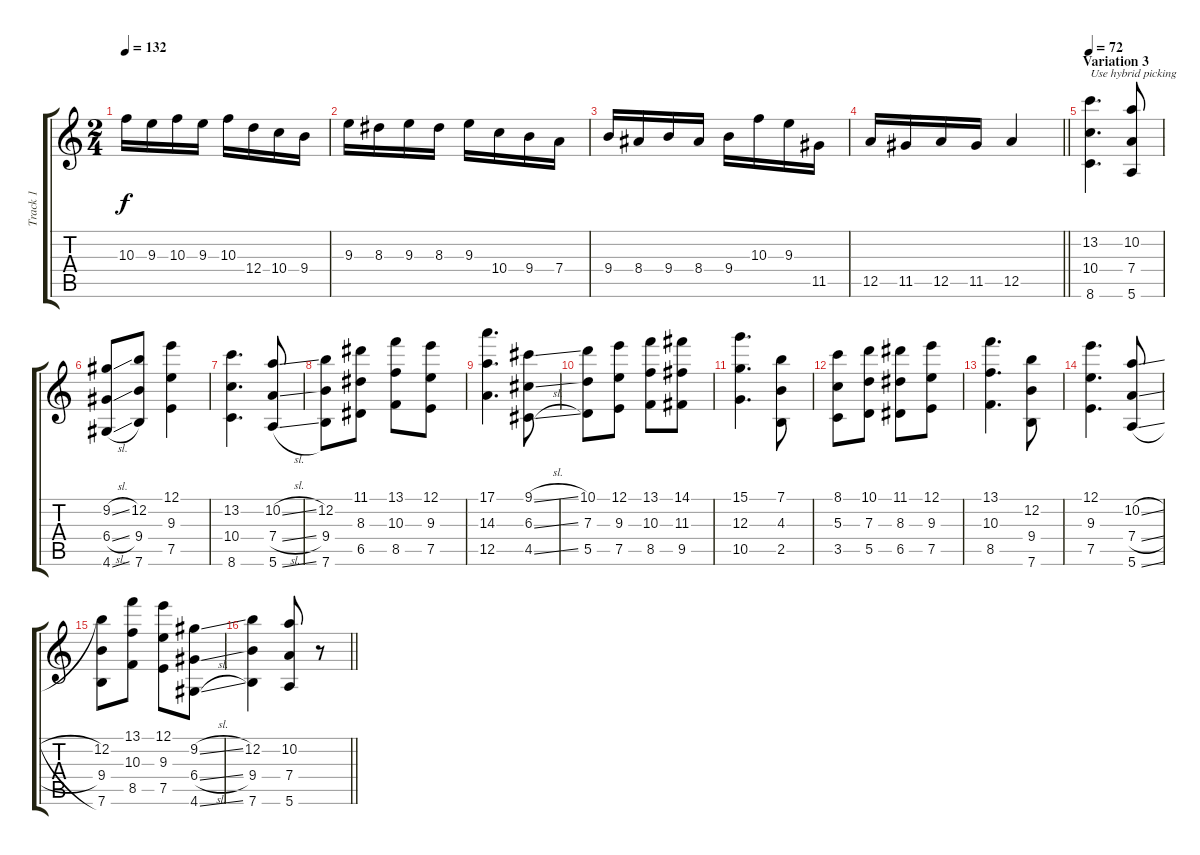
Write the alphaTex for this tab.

\track ("Track 1" "Track 1") {instrument overdrivenguitar}
\staff {score tabs}
\tuning (E4 B3 G3 D3 A2 E2) {hide}
\ts (2 4)
\tempo 132
\clef g2
\ks c
10.3.16{dy f} 9.3.16 10.3.16 9.3.16 10.3.16 12.4.16 10.4.16 9.4.16 |
9.3.16 8.3.16 9.3.16 8.3.16 9.3.16 10.4.16 9.4.16 7.4.16 |
9.4.16 8.4.16 9.4.16 8.4.16 9.4.16 10.3.16 9.3.16 11.5.16 |
\barLineRight lightlight
12.5.16 11.5.16 12.5.16 11.5.16 12.5.4 |
\section ("" "Variation 3")
\tempo 72
(13.2 10.4 8.6).4{d txt "Use hybrid picking" instrument electricguitarclean} (10.2 7.4 5.6).8 |
(9.2{sl} 6.4{sl} 4.6{sl}).8 (12.2 9.4 7.6).8 (12.1 9.3 7.5).4 |
(13.2 10.4 8.6).4{d} (10.2{sl} 7.4{sl} 5.6{sl}).8 |
(12.2 9.4 7.6).8 (11.1 8.3 6.5).8 (13.1 10.3 8.5).8 (12.1 9.3 7.5).8 |
(17.1 14.3 12.5).4{d} (9.1{sl} 6.3{sl} 4.5{sl}).8 |
(10.1 7.3 5.5).8 (12.1 9.3 7.5).8 (13.1 10.3 8.5).8 (14.1 11.3 9.5).8 |
(15.1 12.3 10.5).4{d} (7.1 4.3 2.5).8 |
(8.1 5.3 3.5).8 (10.1 7.3 5.5).8 (11.1 8.3 6.5).8 (12.1 9.3 7.5).8 |
(13.1 10.3 8.5).4{d} (12.2 9.4 7.6).8 |
(12.1 9.3 7.5).4{d} (10.2{sl} 7.4{sl} 5.6{sl}).8 |
(12.2 9.4 7.6).8 (13.1 10.3 8.5).8 (12.1 9.3 7.5).8 (9.2{sl} 6.4{sl} 4.6{sl}).8 |
\barLineRight lightlight
(12.2 9.4 7.6).4 (10.2 7.4 5.6).8 r.8
